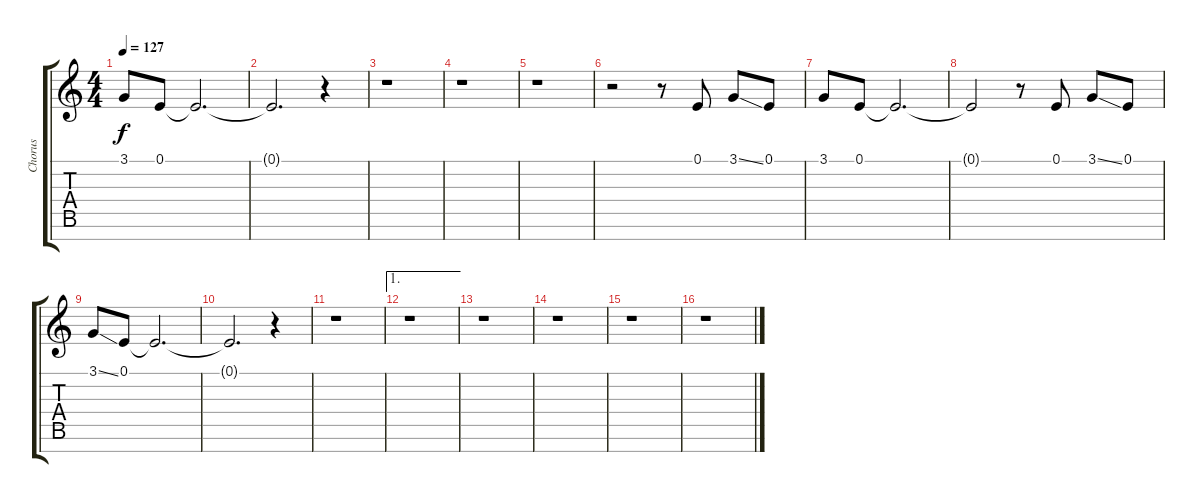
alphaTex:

\track ("Chorus" "Chorus") {instrument choiraahs}
\staff {score tabs}
\tuning (E4 B3 G3 D3 A2 E2 B1) {hide}
\ts (4 4)
\tempo 127
\clef g2
\ks c
3.1.8{dy f} 0.1.8 0.1{t}.2{d} |
0.1{t}.2{d} r.4 |
r.1 |
r.1 |
r.1 |
r.2 r.8 0.1.8 3.1{ss}.8 0.1.8 |
3.1.8 0.1.8 0.1{t}.2{d} |
0.1{t}.2 r.8 0.1.8 3.1{ss}.8 0.1.8 |
3.1{ss}.8 0.1.8 0.1{t}.2{d} |
0.1{t}.2{d} r.4 |
r.1 |
\ae 1
r.1 |
r.1 |
r.1 |
r.1 |
r.1
